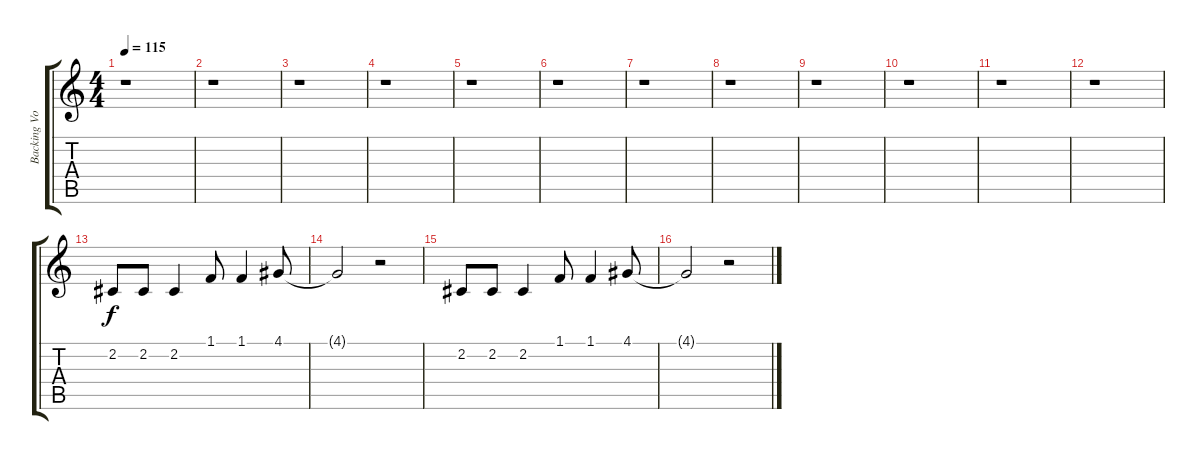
\track ("Backing Voice" "Backing Vo") {instrument oboe}
\staff {score tabs}
\tuning (E4 B3 G3 D3 A2 E2) {hide}
\ts (4 4)
\tempo 115
\clef g2
\ks c
r.1{dy f} |
r.1 |
r.1 |
r.1 |
r.1 |
r.1 |
r.1 |
r.1 |
r.1 |
r.1 |
r.1 |
r.1 |
2.2.8 2.2.8 2.2.4 1.1.8 1.1.4 4.1.8 |
4.1{t}.2 r.2 |
2.2.8 2.2.8 2.2.4 1.1.8 1.1.4 4.1.8 |
4.1{t}.2 r.2
